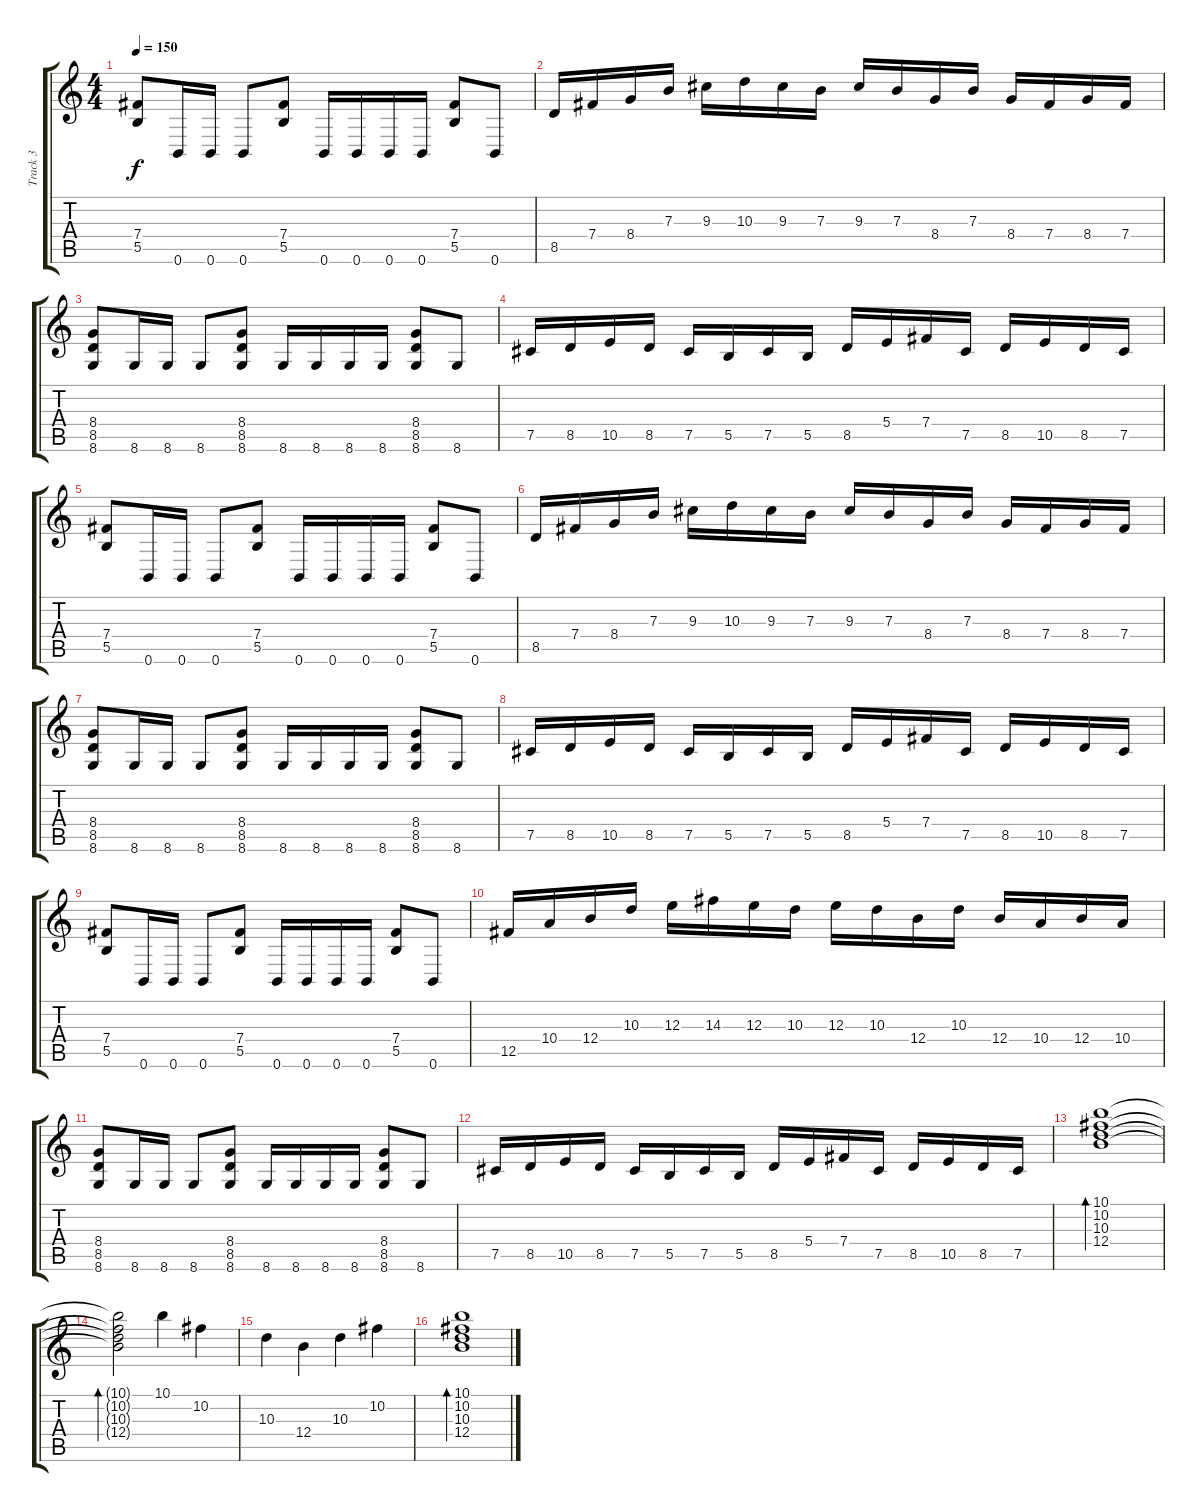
\track ("Track 3" "Track 3") {instrument distortionguitar}
\staff {score tabs}
\tuning (Db4 Ab3 E3 B2 Gb2 B1) {hide}
\ts (4 4)
\tempo 150
\clef g2
\ks c
(7.4 5.5).8{dy f} 0.6.16 0.6.16 0.6.8 (7.4 5.5).8 0.6.16 0.6.16 0.6.16 0.6.16 (7.4 5.5).8 0.6.8 |
8.5.16 7.4.16 8.4.16 7.3.16 9.3.16 10.3.16 9.3.16 7.3.16 9.3.16 7.3.16 8.4.16 7.3.16 8.4.16 7.4.16 8.4.16 7.4.16 |
(8.4 8.5 8.6).8 8.6.16 8.6.16 8.6.8 (8.4 8.5 8.6).8 8.6.16 8.6.16 8.6.16 8.6.16 (8.4 8.5 8.6).8 8.6.8 |
7.5.16 8.5.16 10.5.16 8.5.16 7.5.16 5.5.16 7.5.16 5.5.16 8.5.16 5.4.16 7.4.16 7.5.16 8.5.16 10.5.16 8.5.16 7.5.16 |
(7.4 5.5).8 0.6.16 0.6.16 0.6.8 (7.4 5.5).8 0.6.16 0.6.16 0.6.16 0.6.16 (7.4 5.5).8 0.6.8 |
8.5.16 7.4.16 8.4.16 7.3.16 9.3.16 10.3.16 9.3.16 7.3.16 9.3.16 7.3.16 8.4.16 7.3.16 8.4.16 7.4.16 8.4.16 7.4.16 |
(8.4 8.5 8.6).8 8.6.16 8.6.16 8.6.8 (8.4 8.5 8.6).8 8.6.16 8.6.16 8.6.16 8.6.16 (8.4 8.5 8.6).8 8.6.8 |
7.5.16 8.5.16 10.5.16 8.5.16 7.5.16 5.5.16 7.5.16 5.5.16 8.5.16 5.4.16 7.4.16 7.5.16 8.5.16 10.5.16 8.5.16 7.5.16 |
(7.4 5.5).8 0.6.16 0.6.16 0.6.8 (7.4 5.5).8 0.6.16 0.6.16 0.6.16 0.6.16 (7.4 5.5).8 0.6.8 |
12.5.16 10.4.16 12.4.16 10.3.16 12.3.16 14.3.16 12.3.16 10.3.16 12.3.16 10.3.16 12.4.16 10.3.16 12.4.16 10.4.16 12.4.16 10.4.16 |
(8.4 8.5 8.6).8 8.6.16 8.6.16 8.6.8 (8.4 8.5 8.6).8 8.6.16 8.6.16 8.6.16 8.6.16 (8.4 8.5 8.6).8 8.6.8 |
7.5.16 8.5.16 10.5.16 8.5.16 7.5.16 5.5.16 7.5.16 5.5.16 8.5.16 5.4.16 7.4.16 7.5.16 8.5.16 10.5.16 8.5.16 7.5.16 |
(10.1 10.2 10.3 12.4).1{bd 480} |
(10.1{t} 10.2{t} 10.3{t} 12.4{t}).2{bd 480} 10.1.4 10.2.4 |
10.3.4 12.4.4 10.3.4 10.2.4 |
(10.1 10.2 10.3 12.4).1{bd 480}
